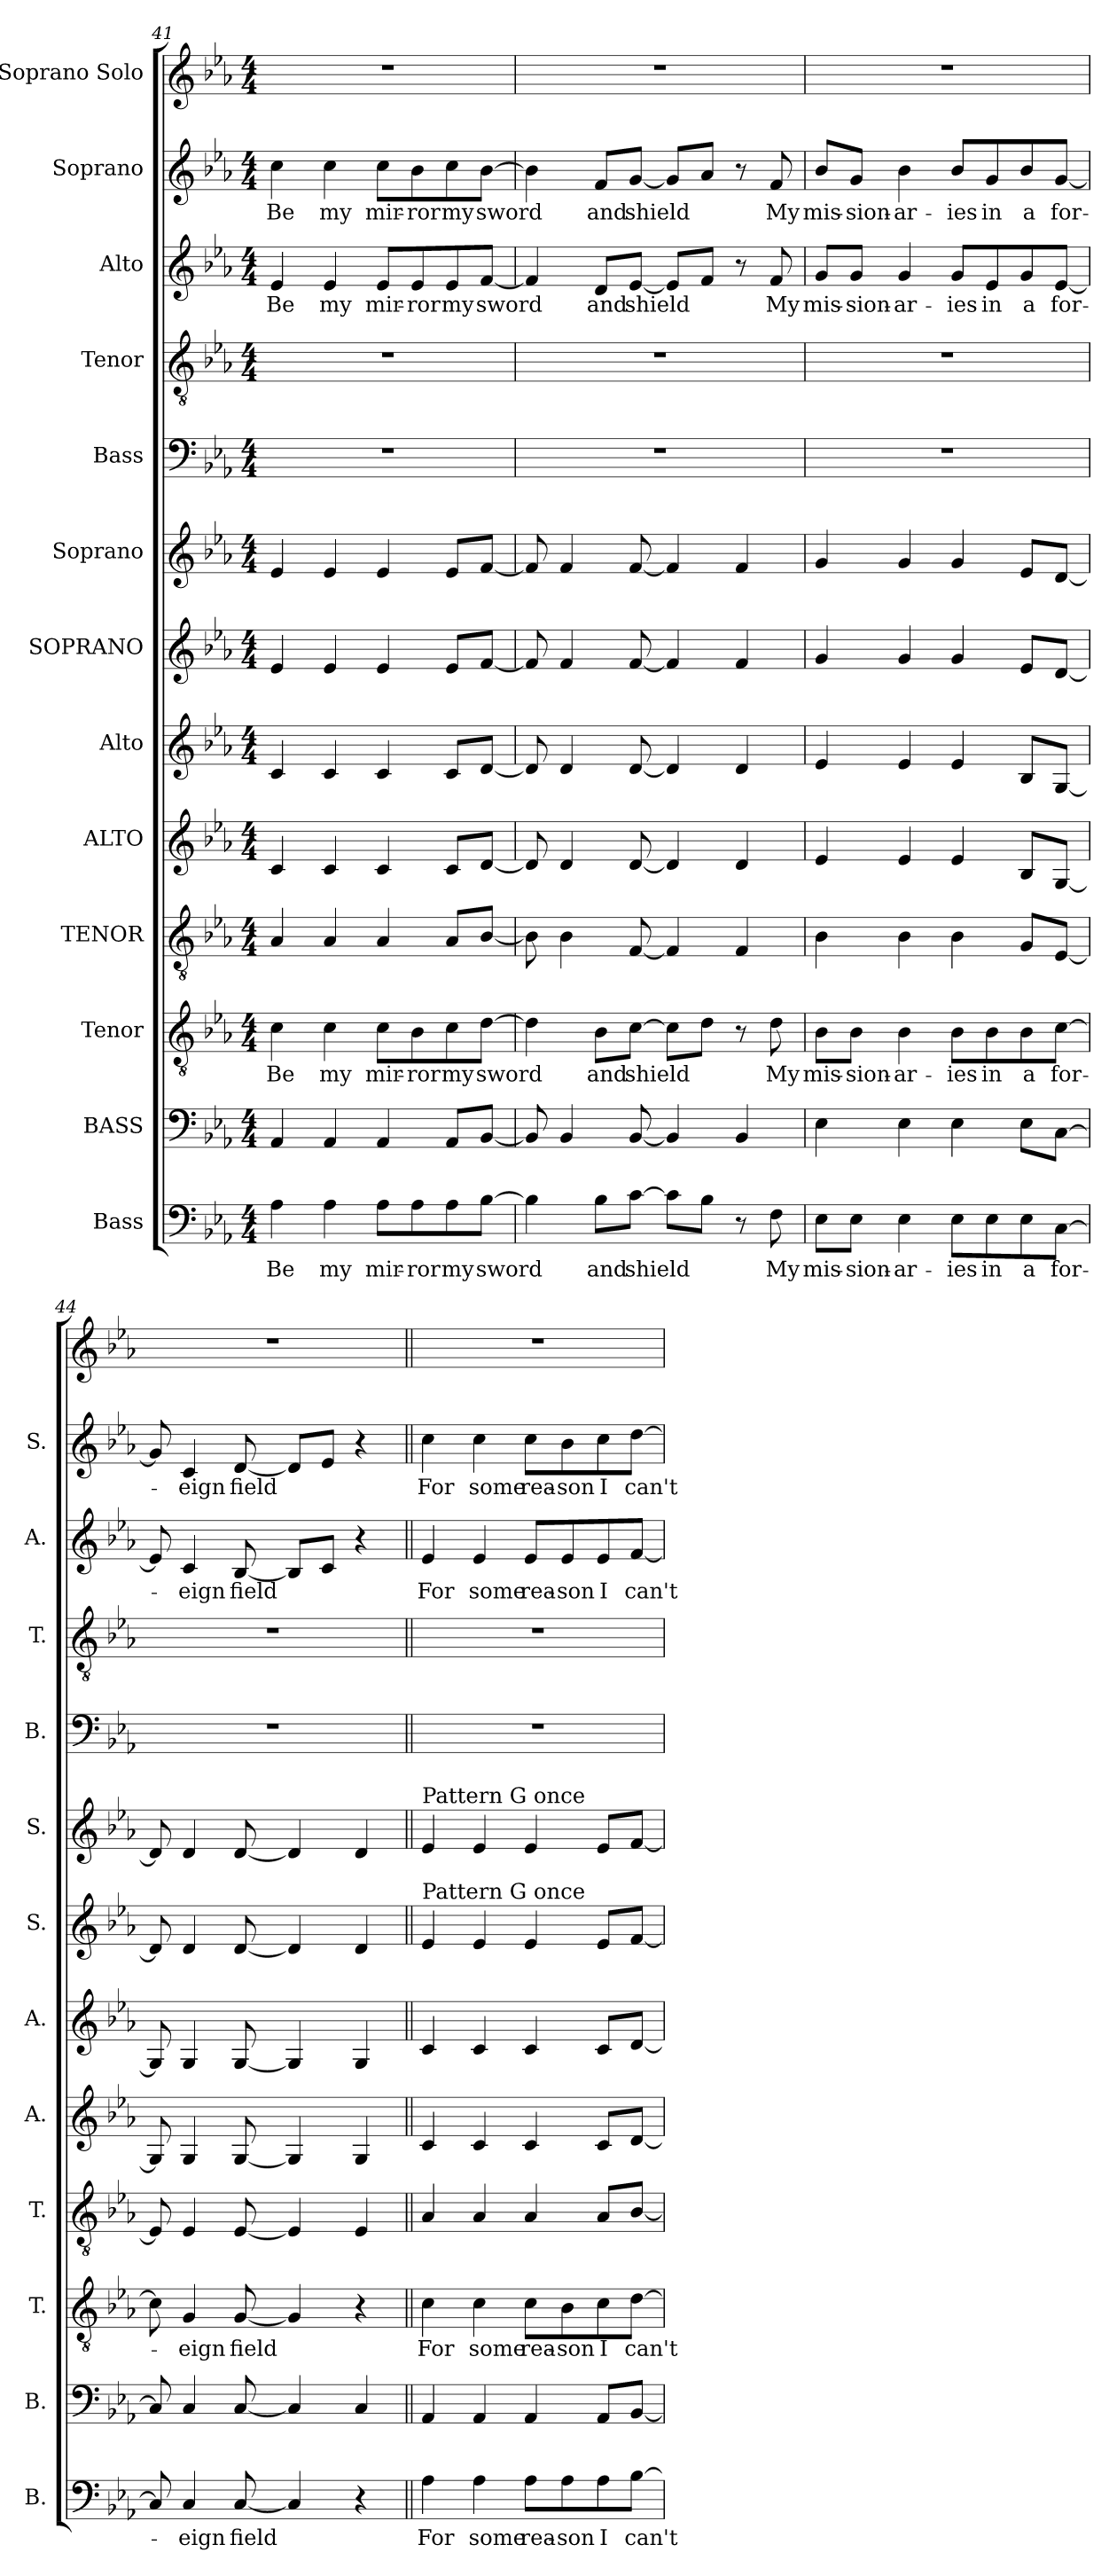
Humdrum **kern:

**kern	**text	**kern	**kern	**text	**kern	**kern	**kern	**kern	**kern	**kern	**kern	**kern	**text	**kern	**text	**kern
*part13	*part13	*part12	*part11	*part11	*part10	*part9	*part8	*part7	*part6	*part5	*part4	*part3	*part3	*part2	*part2	*part1
*staff13	*staff13	*staff12	*staff11	*staff11	*staff10	*staff9	*staff8	*staff7	*staff6	*staff5	*staff4	*staff3	*staff3	*staff2	*staff2	*staff1
*I"Bass	*	*I"BASS	*I"Tenor	*	*I"TENOR	*I"ALTO	*I"Alto	*I"SOPRANO	*I"Soprano	*I"Bass	*I"Tenor	*I"Alto	*	*I"Soprano	*	*I"Soprano Solo
*I'B.	*	*I'B.	*I'T.	*	*I'T.	*I'A.	*I'A.	*I'S.	*I'S.	*I'B.	*I'T.	*I'A.	*	*I'S.	*	*
*clefF4	*	*clefF4	*clefGv2	*	*clefGv2	*clefG2	*clefG2	*clefG2	*clefG2	*clefF4	*clefGv2	*clefG2	*	*clefG2	*	*clefG2
*	*	*	*ITrd7c12	*	*ITrd7c12	*	*	*	*	*	*ITrd7c12	*	*	*	*	*
*k[b-e-a-]	*	*k[b-e-a-]	*k[b-e-a-]	*	*k[b-e-a-]	*k[b-e-a-]	*k[b-e-a-]	*k[b-e-a-]	*k[b-e-a-]	*k[b-e-a-]	*k[b-e-a-]	*k[b-e-a-]	*	*k[b-e-a-]	*	*k[b-e-a-]
*M4/4	*	*M4/4	*M4/4	*	*M4/4	*M4/4	*M4/4	*M4/4	*M4/4	*M4/4	*M4/4	*M4/4	*	*M4/4	*	*M4/4
=41	=41	=41	=41	=41	=41	=41	=41	=41	=41	=41	=41	=41	=41	=41	=41	=41
4A-\	Be	4AA-/	4C\	Be	4AA-/	4c/	4c/	4e-/	4e-/	1r	1r	4e-/	Be	4cc\	Be	1r
4A-\	my	4AA-/	4C\	my	4AA-/	4c/	4c/	4e-/	4e-/	.	.	4e-/	my	4cc\	my	.
8A-\L	mir-	4AA-/	8C\L	mir-	4AA-/	4c/	4c/	4e-/	4e-/	.	.	8e-/L	mir-	8cc\L	mir-	.
8A-\	-ror	.	8BB-\	-ror	.	.	.	.	.	.	.	8e-/	-ror	8b-\	-ror	.
8A-\	my	8AA-/L	8C\	my	8AA-/L	8c/L	8c/L	8e-/L	8e-/L	.	.	8e-/	my	8cc\	my	.
[8B-\J	sword	[8BB-/J	[8D\J	sword	[8BB-/J	[8d/J	[8d/J	[8f/J	[8f/J	.	.	[8f/J	sword	[8b-\J	sword	.
!!LO:PB:g=z
=42	=42	=42	=42	=42	=42	=42	=42	=42	=42	=42	=42	=42	=42	=42	=42	=42
4B-\]	.	8BB-/]	4D\]	.	8BB-\]	8d/]	8d/]	8f/]	8f/]	1r	1r	4f/]	.	4b-\]	.	1r
.	.	4BB-/	.	.	4BB-\	4d/	4d/	4f/	4f/	.	.	.	.	.	.	.
8B-\L	and	.	8BB-\L	and	.	.	.	.	.	.	.	8d/L	and	8f/L	and	.
[8c\J	shield	[8BB-/	[8C\J	shield	[8FF/	[8d/	[8d/	[8f/	[8f/	.	.	[8e-/J	shield	[8g/J	shield	.
8c\L]	.	4BB-/]	8C\L]	.	4FF/]	4d/]	4d/]	4f/]	4f/]	.	.	8e-/L]	.	8g/L]	.	.
8B-\J	.	.	8D\J	.	.	.	.	.	.	.	.	8f/J	.	8a-/J	.	.
8r	.	4BB-/	8r	.	4FF/	4d/	4d/	4f/	4f/	.	.	8r	.	8r	.	.
8F\	My	.	8D\	My	.	.	.	.	.	.	.	8f/	My	8f/	My	.
!!LO:PB:g=z
=43	=43	=43	=43	=43	=43	=43	=43	=43	=43	=43	=43	=43	=43	=43	=43	=43
8E-\L	mis-	4E-\	8BB-\L	mis-	4BB-\	4e-/	4e-/	4g/	4g/	1r	1r	8g/L	mis-	8b-/L	mis-	1r
8E-\J	-sion-	.	8BB-\J	-sion-	.	.	.	.	.	.	.	8g/J	-sion-	8g/J	-sion-	.
4E-\	-ar-	4E-\	4BB-\	-ar-	4BB-\	4e-/	4e-/	4g/	4g/	.	.	4g/	-ar-	4b-\	-ar-	.
8E-\L	-ies	4E-\	8BB-\L	-ies	4BB-\	4e-/	4e-/	4g/	4g/	.	.	8g/L	-ies	8b-/L	-ies	.
8E-\	in	.	8BB-\	in	.	.	.	.	.	.	.	8e-/	in	8g/	in	.
8E-\	a	8E-\L	8BB-\	a	8GG/L	8B-/L	8B-/L	8e-/L	8e-/L	.	.	8g/	a	8b-/	a	.
[8C\J	for-	[8C\J	[8C\J	for-	[8EE-/J	[8G/J	[8G/J	[8d/J	[8d/J	.	.	[8e-/J	for-	[8g/J	for-	.
=44	=44	=44	=44	=44	=44	=44	=44	=44	=44	=44	=44	=44	=44	=44	=44	=44
8C/]	.	8C/]	8C\]	.	8EE-/]	8G/]	8G/]	8d/]	8d/]	1r	1r	8e-/]	.	8g/]	.	1r
4C/	-eign	4C/	4GG/	-eign	4EE-/	4G/	4G/	4d/	4d/	.	.	4c/	-eign	4c/	-eign	.
[8C/	field	[8C/	[8GG/	field	[8EE-/	[8G/	[8G/	[8d/	[8d/	.	.	[8B-/	field	[8d/	field	.
4C/]	.	4C/]	4GG/]	.	4EE-/]	4G/]	4G/]	4d/]	4d/]	.	.	8B-/L]	.	8d/L]	.	.
.	.	.	.	.	.	.	.	.	.	.	.	8c/J	.	8e-/J	.	.
4r	.	4C/	4r	.	4EE-/	4G/	4G/	4d/	4d/	.	.	4r	.	4r	.	.
=45||	=45||	=45||	=45||	=45||	=45||	=45||	=45||	=45||	=45||	=45||	=45||	=45||	=45||	=45||	=45||	=45||
!	!	!	!	!	!	!	!	!	!LO:TX:a:t=Pattern G  once	!	!	!	!	!	!	!
!	!	!	!	!	!	!	!	!LO:TX:a:t=Pattern G  once	!	!	!	!	!	!	!	!
4A-\	For	4AA-/	4C\	For	4AA-/	4c/	4c/	4e-/	4e-/	1r	1r	4e-/	For	4cc\	For	1r
4A-\	some	4AA-/	4C\	some	4AA-/	4c/	4c/	4e-/	4e-/	.	.	4e-/	some	4cc\	some	.
8A-\L	rea-	4AA-/	8C\L	rea-	4AA-/	4c/	4c/	4e-/	4e-/	.	.	8e-/L	rea-	8cc\L	rea-	.
8A-\	-son	.	8BB-\	-son	.	.	.	.	.	.	.	8e-/	-son	8b-\	-son	.
8A-\	I	8AA-/L	8C\	I	8AA-/L	8c/L	8c/L	8e-/L	8e-/L	.	.	8e-/	I	8cc\	I	.
[8B-\J	can't	[8BB-/J	[8D\J	can't	[8BB-/J	[8d/J	[8d/J	[8f/J	[8f/J	.	.	[8f/J	can't	[8dd\J	can't	.
=	=	=	=	=	=	=	=	=	=	=	=	=	=	=	=	=
*-	*-	*-	*-	*-	*-	*-	*-	*-	*-	*-	*-	*-	*-	*-	*-	*-
